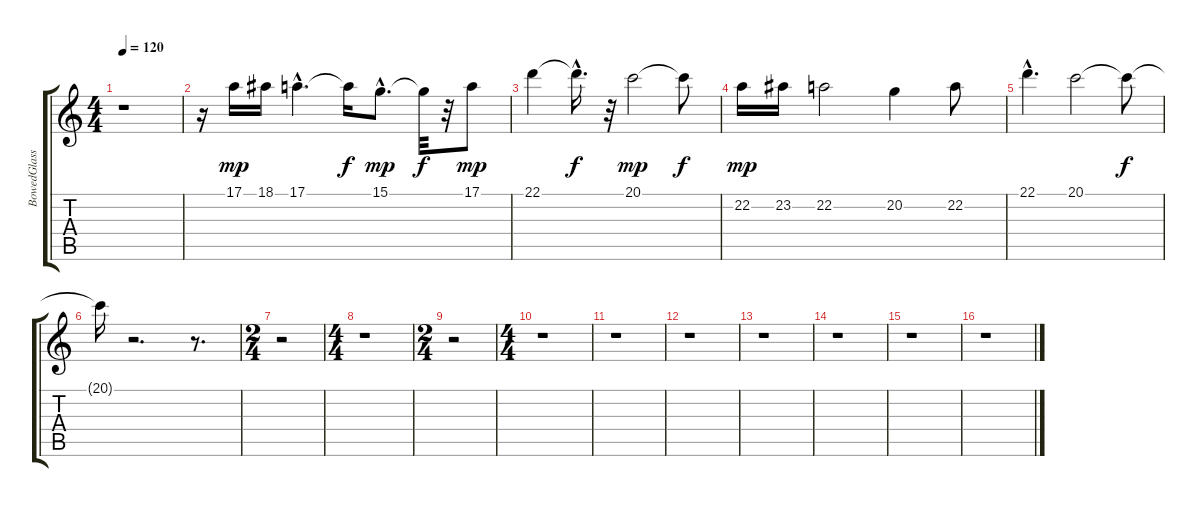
\track ("BowedGlass" "BowedGlass") {instrument pad5bowed}
\staff {score tabs}
\tuning (E4 B3 G3 D3 A2 E2) {hide}
\ts (4 4)
\tempo 120
\clef g2
\ks c
r.1{dy mp instrument pad5bowed} |
r.16 17.1.16 18.1.16 17.1{hac}.4{d} 17.1{t}.16{dy f} 15.1{hac}.8{d dy mp} 15.1{t}.32{dy f} r.32 17.1.8{dy mp} |
22.1.4 22.1{hac t}.16{d dy f} r.32 20.1.2{dy mp} 20.1{t}.8{dy f} |
22.2.16{dy mp} 23.2.16 22.2.2 20.2.4 22.2.8 |
22.1{hac}.4{d} 20.1.2 20.1{t}.8{dy f} |
20.1{t}.16 r.2{d} r.8{d} |
\ts (2 4)
r.2 |
\ts (4 4)
r.1 |
\ts (2 4)
r.2 |
\ts (4 4)
r.1 |
r.1 |
r.1 |
r.1 |
r.1 |
r.1 |
r.1
